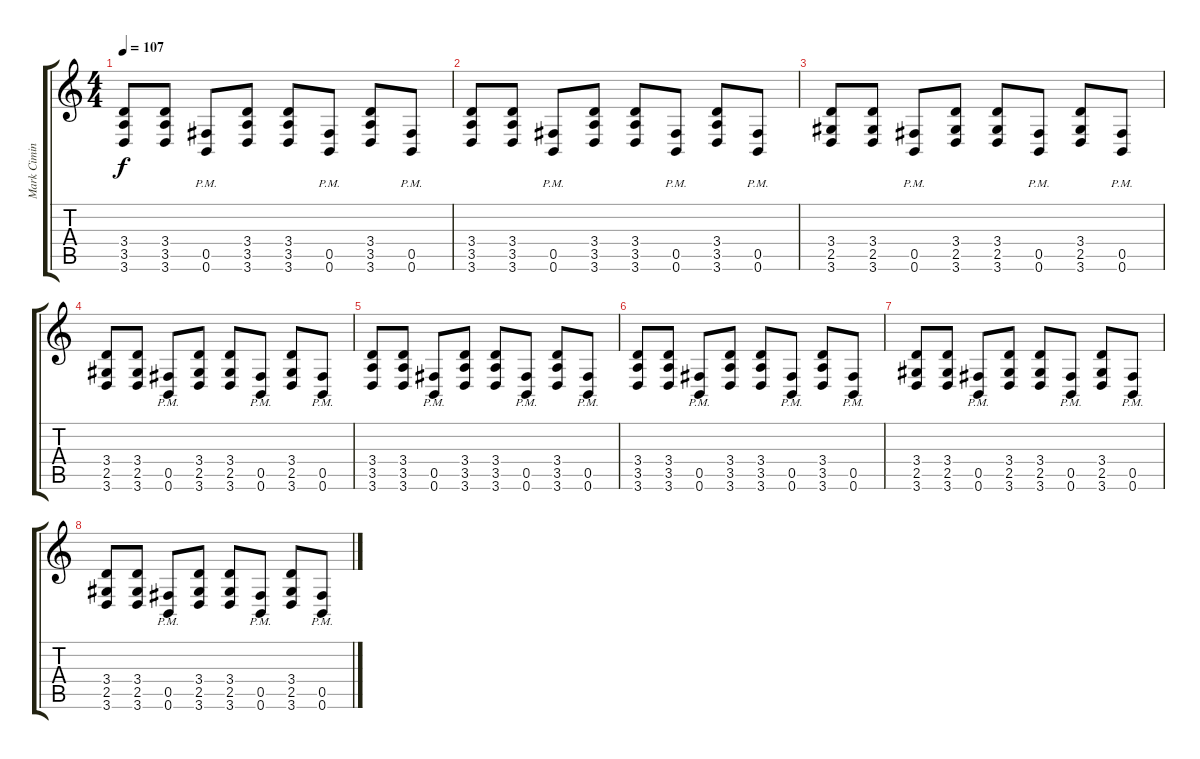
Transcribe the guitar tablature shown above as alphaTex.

\track ("Mark Cimino" "Mark Cimin") {instrument distortionguitar}
\staff {score tabs}
\tuning (Eb4 B3 Gb3 B2 Gb2 B1) {hide}
\ts (4 4)
\tempo 107
\clef g2
\ks c
(3.4 3.5 3.6).8{dy f} (3.4 3.5 3.6).8 (0.5{pm} 0.6{pm}).8 (3.4 3.5 3.6).8 (3.4 3.5 3.6).8 (0.5{pm} 0.6{pm}).8 (3.4 3.5 3.6).8 (0.5{pm} 0.6{pm}).8 |
(3.4 3.5 3.6).8 (3.4 3.5 3.6).8 (0.5{pm} 0.6{pm}).8 (3.4 3.5 3.6).8 (3.4 3.5 3.6).8 (0.5{pm} 0.6{pm}).8 (3.4 3.5 3.6).8 (0.5{pm} 0.6{pm}).8 |
(3.4 2.5 3.6).8 (3.4 2.5 3.6).8 (0.5{pm} 0.6{pm}).8 (3.4 2.5 3.6).8 (3.4 2.5 3.6).8 (0.5{pm} 0.6{pm}).8 (3.4 2.5 3.6).8 (0.5{pm} 0.6{pm}).8 |
(3.4 2.5 3.6).8 (3.4 2.5 3.6).8 (0.5{pm} 0.6{pm}).8 (3.4 2.5 3.6).8 (3.4 2.5 3.6).8 (0.5{pm} 0.6{pm}).8 (3.4 2.5 3.6).8 (0.5{pm} 0.6{pm}).8 |
(3.4 3.5 3.6).8 (3.4 3.5 3.6).8 (0.5{pm} 0.6{pm}).8 (3.4 3.5 3.6).8 (3.4 3.5 3.6).8 (0.5{pm} 0.6{pm}).8 (3.4 3.5 3.6).8 (0.5{pm} 0.6{pm}).8 |
(3.4 3.5 3.6).8 (3.4 3.5 3.6).8 (0.5{pm} 0.6{pm}).8 (3.4 3.5 3.6).8 (3.4 3.5 3.6).8 (0.5{pm} 0.6{pm}).8 (3.4 3.5 3.6).8 (0.5{pm} 0.6{pm}).8 |
(3.4 2.5 3.6).8 (3.4 2.5 3.6).8 (0.5{pm} 0.6{pm}).8 (3.4 2.5 3.6).8 (3.4 2.5 3.6).8 (0.5{pm} 0.6{pm}).8 (3.4 2.5 3.6).8 (0.5{pm} 0.6{pm}).8 |
(3.4 2.5 3.6).8 (3.4 2.5 3.6).8 (0.5{pm} 0.6{pm}).8 (3.4 2.5 3.6).8 (3.4 2.5 3.6).8 (0.5{pm} 0.6{pm}).8 (3.4 2.5 3.6).8 (0.5{pm} 0.6{pm}).8
